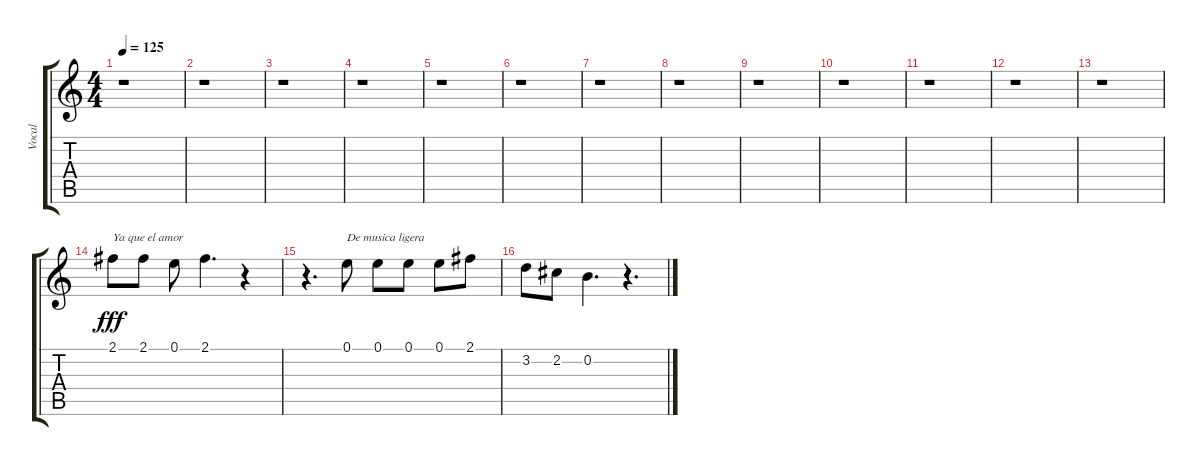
\track ("Vocal" "Vocal") {instrument overdrivenguitar}
\staff {score tabs}
\tuning (E4 B3 G3 D3 A2 E2) {hide}
\ts (4 4)
\tempo 125
\clef g2
\ks c
r.1{dy fff} |
r.1 |
r.1 |
r.1 |
r.1 |
r.1 |
r.1 |
r.1 |
r.1 |
r.1 |
r.1 |
r.1 |
r.1 |
2.1.8{txt "Ya que el amor"} 2.1.8 0.1.8 2.1.4{d} r.4 |
r.4{d} 0.1.8{txt "De musica ligera"} 0.1.8 0.1.8 0.1.8 2.1.8 |
3.2.8 2.2.8 0.2.4{d} r.4{d}
